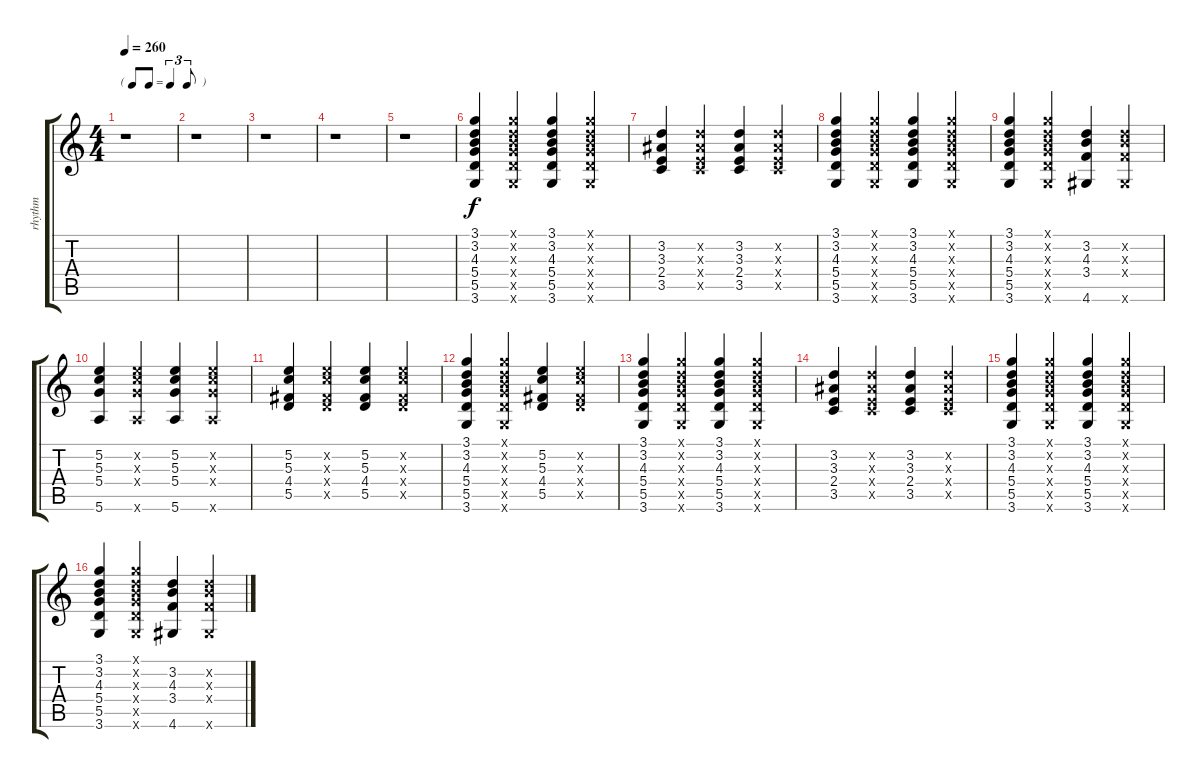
\track ("rhythm" "rhythm") {instrument acousticguitarnylon}
\staff {score tabs}
\tuning (E4 B3 G3 D3 A2 E2) {hide}
\ts (4 4)
\tf triplet8th
\tempo 260
\clef g2
\ks c
r.1{dy f} |
r.1 |
r.1 |
r.1 |
r.1 |
(3.1 3.2 4.3 5.4 5.5 3.6).4 (3.1{x} 3.2{x} 4.3{x} 5.4{x} 5.5{x} 3.6{x}).4 (3.1 3.2 4.3 5.4 5.5 3.6).4 (3.1{x} 3.2{x} 4.3{x} 5.4{x} 5.5{x} 3.6{x}).4 |
(3.2 3.3 2.4 3.5).4 (3.2{x} 3.3{x} 2.4{x} 3.5{x}).4 (3.2 3.3 2.4 3.5).4 (3.2{x} 3.3{x} 2.4{x} 3.5{x}).4 |
(3.1 3.2 4.3 5.4 5.5 3.6).4 (3.1{x} 3.2{x} 4.3{x} 5.4{x} 5.5{x} 3.6{x}).4 (3.1 3.2 4.3 5.4 5.5 3.6).4 (3.1{x} 3.2{x} 4.3{x} 5.4{x} 5.5{x} 3.6{x}).4 |
(3.1 3.2 4.3 5.4 5.5 3.6).4 (3.1{x} 3.2{x} 4.3{x} 5.4{x} 5.5{x} 3.6{x}).4 (3.2 4.3 3.4 4.6).4 (3.2{x} 4.3{x} 3.4{x} 4.6{x}).4 |
(5.2 5.3 5.4 5.6).4 (5.2{x} 5.3{x} 5.4{x} 5.6{x}).4 (5.2 5.3 5.4 5.6).4 (5.2{x} 5.3{x} 5.4{x} 5.6{x}).4 |
(5.2 5.3 4.4 5.5).4 (5.2{x} 5.3{x} 4.4{x} 5.5{x}).4 (5.2 5.3 4.4 5.5).4 (5.2{x} 5.3{x} 4.4{x} 5.5{x}).4 |
(3.1 3.2 4.3 5.4 5.5 3.6).4 (3.1{x} 3.2{x} 4.3{x} 5.4{x} 5.5{x} 3.6{x}).4 (5.2 5.3 4.4 5.5).4 (5.2{x} 5.3{x} 4.4{x} 5.5{x}).4 |
(3.1 3.2 4.3 5.4 5.5 3.6).4 (3.1{x} 3.2{x} 4.3{x} 5.4{x} 5.5{x} 3.6{x}).4 (3.1 3.2 4.3 5.4 5.5 3.6).4 (3.1{x} 3.2{x} 4.3{x} 5.4{x} 5.5{x} 3.6{x}).4 |
(3.2 3.3 2.4 3.5).4 (3.2{x} 3.3{x} 2.4{x} 3.5{x}).4 (3.2 3.3 2.4 3.5).4 (3.2{x} 3.3{x} 2.4{x} 3.5{x}).4 |
(3.1 3.2 4.3 5.4 5.5 3.6).4 (3.1{x} 3.2{x} 4.3{x} 5.4{x} 5.5{x} 3.6{x}).4 (3.1 3.2 4.3 5.4 5.5 3.6).4 (3.1{x} 3.2{x} 4.3{x} 5.4{x} 5.5{x} 3.6{x}).4 |
(3.1 3.2 4.3 5.4 5.5 3.6).4 (3.1{x} 3.2{x} 4.3{x} 5.4{x} 5.5{x} 3.6{x}).4 (3.2 4.3 3.4 4.6).4 (3.2{x} 4.3{x} 3.4{x} 4.6{x}).4
